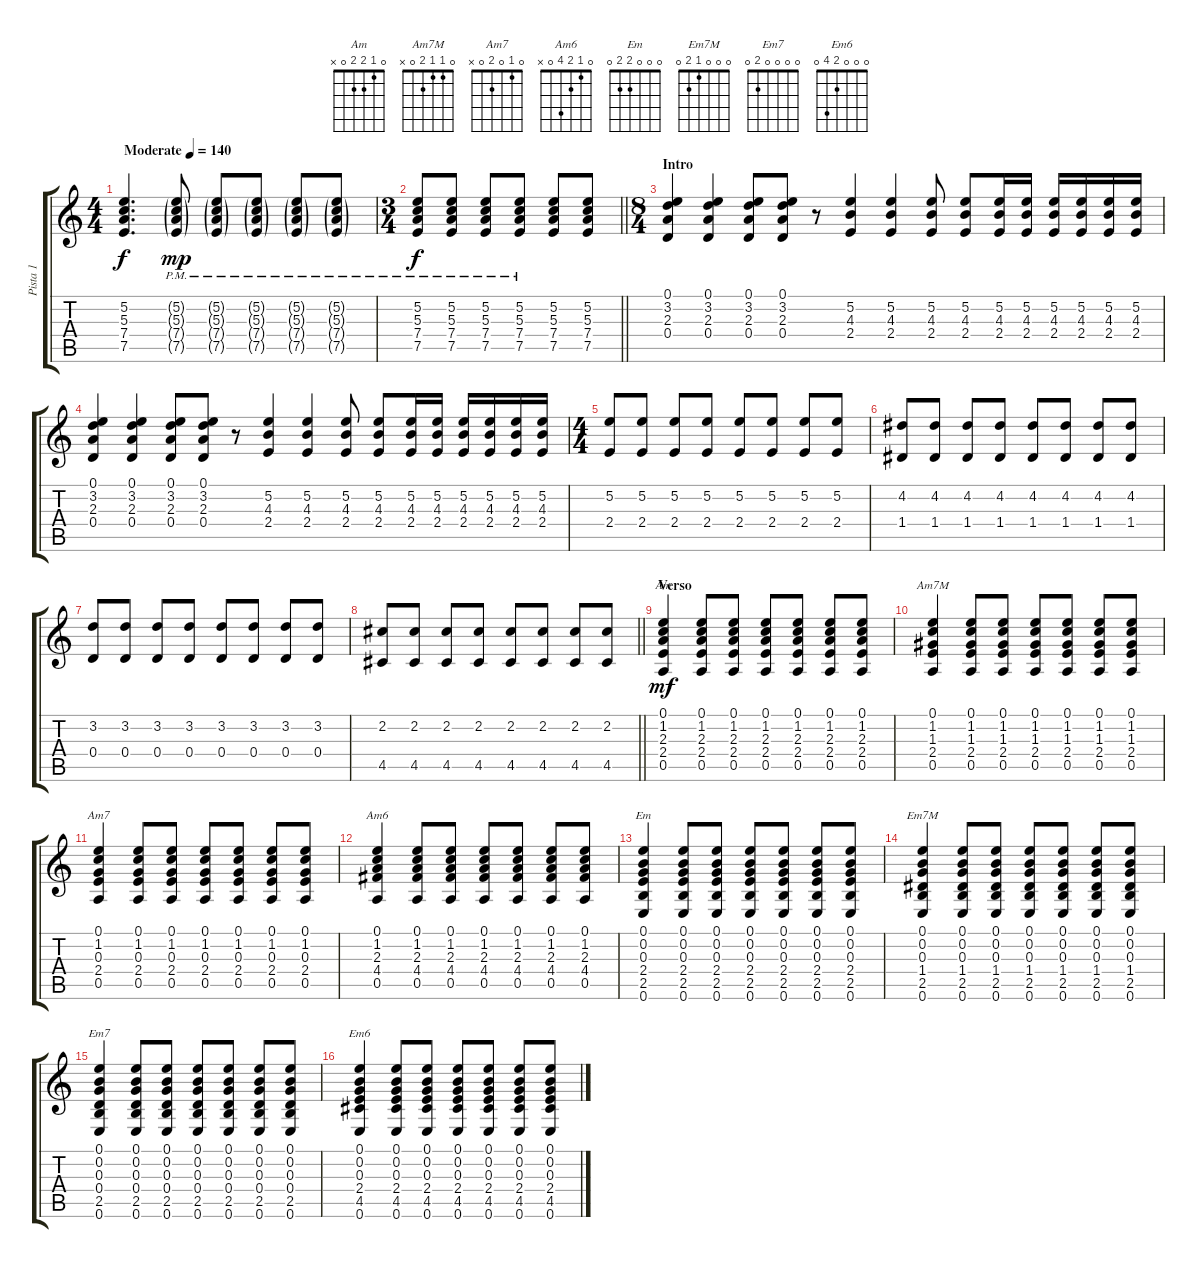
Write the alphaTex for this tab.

\track ("Pista 1" "Pista 1") {instrument acousticguitarnylon}
\staff {score tabs}
\tuning (E4 B3 G3 D3 A2 E2) {hide}
\chord ("Am" 0 1 2 2 0 x)
\chord ("Am7M" 0 1 1 2 0 x)
\chord ("Am7" 0 1 0 2 0 x)
\chord ("Am6" 0 1 2 4 0 x)
\chord ("Em" 0 0 0 2 2 0)
\chord ("Em7M" 0 0 0 1 2 0)
\chord ("Em7" 0 0 0 0 2 0)
\chord ("Em6" 0 0 0 2 4 0)
\ts (4 4)
\tempo (140 "Moderate")
\clef g2
\ks c
(5.2 5.3 7.4 7.5).4{d dy f instrument acousticguitarnylon} (5.2{g pm} 5.3{g pm} 7.4{g pm} 7.5{g pm}).8{dy mp} (5.2{g pm} 5.3{g pm} 7.4{g pm} 7.5{g pm}).8 (5.2{g pm} 5.3{g pm} 7.4{g pm} 7.5{g pm}).8 (5.2{g pm} 5.3{g pm} 7.4{g pm} 7.5{g pm}).8 (5.2{g pm} 5.3{g pm} 7.4{g pm} 7.5{g pm}).8 |
\ts (3 4)
\barLineRight lightlight
(5.2{pm} 5.3{pm} 7.4{pm} 7.5{pm}).8{dy f} (5.2{pm} 5.3{pm} 7.4{pm} 7.5{pm}).8 (5.2{pm} 5.3{pm} 7.4{pm} 7.5{pm}).8 (5.2{pm} 5.3{pm} 7.4{pm} 7.5{pm}).8 (5.2 5.3 7.4 7.5).8 (5.2 5.3 7.4 7.5).8 |
\ts (8 4)
\section ("" "Intro")
(0.1 3.2 2.3 0.4).4 (0.1 3.2 2.3 0.4).4 (0.1 3.2 2.3 0.4).8 (0.1 3.2 2.3 0.4).8 r.8 (5.2 4.3 2.4).4 (5.2 4.3 2.4).4 (5.2 4.3 2.4).8 (5.2 4.3 2.4).8 (5.2 4.3 2.4).16 (5.2 4.3 2.4).16 (5.2 4.3 2.4).16 (5.2 4.3 2.4).16 (5.2 4.3 2.4).16 (5.2 4.3 2.4).16 |
(0.1 3.2 2.3 0.4).4 (0.1 3.2 2.3 0.4).4 (0.1 3.2 2.3 0.4).8 (0.1 3.2 2.3 0.4).8 r.8 (5.2 4.3 2.4).4 (5.2 4.3 2.4).4 (5.2 4.3 2.4).8 (5.2 4.3 2.4).8 (5.2 4.3 2.4).16 (5.2 4.3 2.4).16 (5.2 4.3 2.4).16 (5.2 4.3 2.4).16 (5.2 4.3 2.4).16 (5.2 4.3 2.4).16 |
\ts (4 4)
(5.2 2.4).8 (5.2 2.4).8 (5.2 2.4).8 (5.2 2.4).8 (5.2 2.4).8 (5.2 2.4).8 (5.2 2.4).8 (5.2 2.4).8 |
(4.2 1.4).8 (4.2 1.4).8 (4.2 1.4).8 (4.2 1.4).8 (4.2 1.4).8 (4.2 1.4).8 (4.2 1.4).8 (4.2 1.4).8 |
(3.2 0.4).8 (3.2 0.4).8 (3.2 0.4).8 (3.2 0.4).8 (3.2 0.4).8 (3.2 0.4).8 (3.2 0.4).8 (3.2 0.4).8 |
\barLineRight lightlight
(2.2 4.5).8 (2.2 4.5).8 (2.2 4.5).8 (2.2 4.5).8 (2.2 4.5).8 (2.2 4.5).8 (2.2 4.5).8 (2.2 4.5).8 |
\section ("" "Verso")
(0.1 1.2 2.3 2.4 0.5).4{ch "Am" dy mf} (0.1 1.2 2.3 2.4 0.5).8 (0.1 1.2 2.3 2.4 0.5).8 (0.1 1.2 2.3 2.4 0.5).8 (0.1 1.2 2.3 2.4 0.5).8 (0.1 1.2 2.3 2.4 0.5).8 (0.1 1.2 2.3 2.4 0.5).8 |
(0.1 1.2 1.3 2.4 0.5).4{ch "Am7M"} (0.1 1.2 1.3 2.4 0.5).8 (0.1 1.2 1.3 2.4 0.5).8 (0.1 1.2 1.3 2.4 0.5).8 (0.1 1.2 1.3 2.4 0.5).8 (0.1 1.2 1.3 2.4 0.5).8 (0.1 1.2 1.3 2.4 0.5).8 |
(0.1 1.2 0.3 2.4 0.5).4{ch "Am7"} (0.1 1.2 0.3 2.4 0.5).8 (0.1 1.2 0.3 2.4 0.5).8 (0.1 1.2 0.3 2.4 0.5).8 (0.1 1.2 0.3 2.4 0.5).8 (0.1 1.2 0.3 2.4 0.5).8 (0.1 1.2 0.3 2.4 0.5).8 |
(0.1 1.2 2.3 4.4 0.5).4{ch "Am6"} (0.1 1.2 2.3 4.4 0.5).8 (0.1 1.2 2.3 4.4 0.5).8 (0.1 1.2 2.3 4.4 0.5).8 (0.1 1.2 2.3 4.4 0.5).8 (0.1 1.2 2.3 4.4 0.5).8 (0.1 1.2 2.3 4.4 0.5).8 |
(0.1 0.2 0.3 2.4 2.5 0.6).4{ch "Em"} (0.1 0.2 0.3 2.4 2.5 0.6).8 (0.1 0.2 0.3 2.4 2.5 0.6).8 (0.1 0.2 0.3 2.4 2.5 0.6).8 (0.1 0.2 0.3 2.4 2.5 0.6).8 (0.1 0.2 0.3 2.4 2.5 0.6).8 (0.1 0.2 0.3 2.4 2.5 0.6).8 |
(0.1 0.2 0.3 1.4 2.5 0.6).4{ch "Em7M"} (0.1 0.2 0.3 1.4 2.5 0.6).8 (0.1 0.2 0.3 1.4 2.5 0.6).8 (0.1 0.2 0.3 1.4 2.5 0.6).8 (0.1 0.2 0.3 1.4 2.5 0.6).8 (0.1 0.2 0.3 1.4 2.5 0.6).8 (0.1 0.2 0.3 1.4 2.5 0.6).8 |
(0.1 0.2 0.3 0.4 2.5 0.6).4{ch "Em7"} (0.1 0.2 0.3 0.4 2.5 0.6).8 (0.1 0.2 0.3 0.4 2.5 0.6).8 (0.1 0.2 0.3 0.4 2.5 0.6).8 (0.1 0.2 0.3 0.4 2.5 0.6).8 (0.1 0.2 0.3 0.4 2.5 0.6).8 (0.1 0.2 0.3 0.4 2.5 0.6).8 |
(0.1 0.2 0.3 2.4 4.5 0.6).4{ch "Em6"} (0.1 0.2 0.3 2.4 4.5 0.6).8 (0.1 0.2 0.3 2.4 4.5 0.6).8 (0.1 0.2 0.3 2.4 4.5 0.6).8 (0.1 0.2 0.3 2.4 4.5 0.6).8 (0.1 0.2 0.3 2.4 4.5 0.6).8 (0.1 0.2 0.3 2.4 4.5 0.6).8
